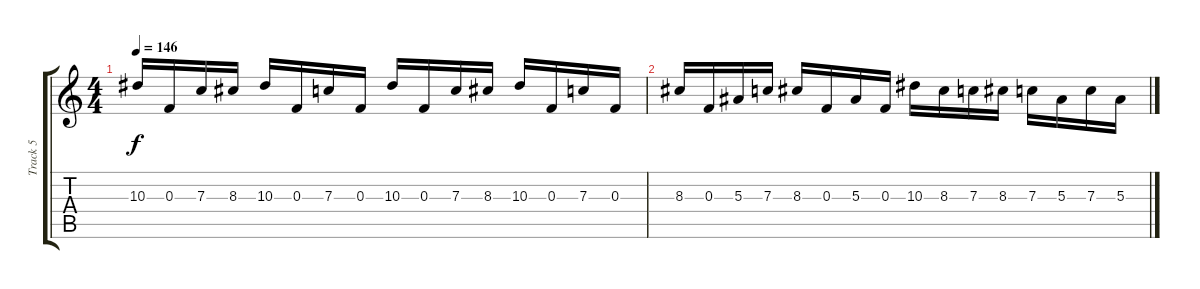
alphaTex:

\track ("Track 5" "Track 5") {instrument distortionguitar bank 255}
\staff {score tabs}
\tuning (D4 A3 F3 C3 G2 C2) {hide}
\ts (4 4)
\tempo 146
\clef g2
\ks c
10.3.16{dy f} 0.3.16 7.3.16 8.3.16 10.3.16 0.3.16 7.3.16 0.3.16 10.3.16 0.3.16 7.3.16 8.3.16 10.3.16 0.3.16 7.3.16 0.3.16 |
8.3.16 0.3.16 5.3.16 7.3.16 8.3.16 0.3.16 5.3.16 0.3.16 10.3.16 8.3.16 7.3.16 8.3.16 7.3.16 5.3.16 7.3.16 5.3.16
